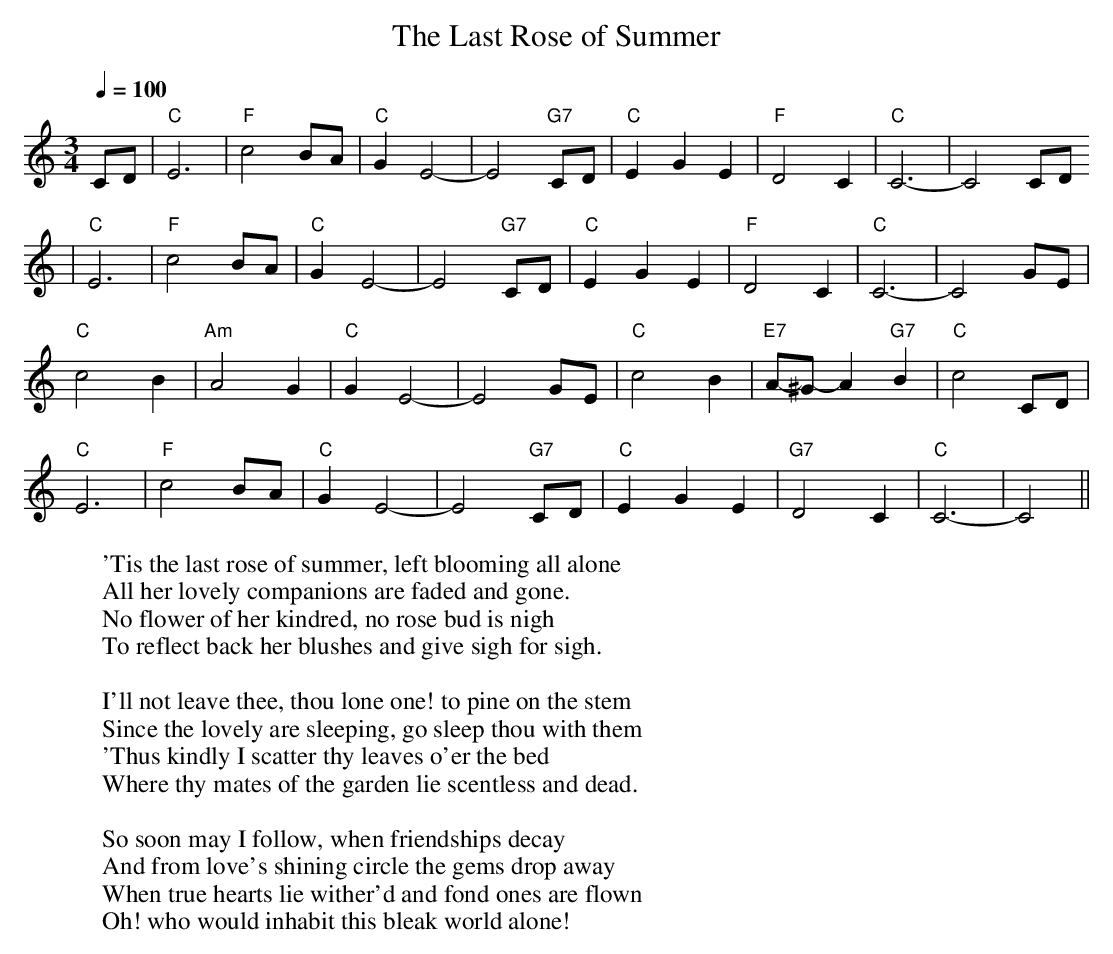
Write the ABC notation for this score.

X:1
T:Last Rose of Summer, The
M:3/4
L:1/8
Q:1/4=100
W:'Tis the last rose of summer, left blooming all alone
W:All her lovely companions are faded and gone.
W:No flower of her kindred, no rose bud is nigh
W:To reflect back her blushes and give sigh for sigh.
W:
W:I'll not leave thee, thou lone one! to pine on the stem
W:Since the lovely are sleeping, go sleep thou with them
W:'Thus kindly I scatter thy leaves o'er the bed
W:Where thy mates of the garden lie scentless and dead.
W:
W:So soon may I follow, when friendships decay
W:And from love's shining circle the gems drop away
W:When true hearts lie wither'd and fond ones are flown
W:Oh! who would inhabit this bleak world alone!
K:C
CD |"C"E6|"F"c4 B-A|"C"G2 E4-|E4 "G7"C-D|\
"C"E2- G2 E2|"F"D4 C2|"C"C6-|C4 CD
|"C"E6|"F"c4 B-A|"C"G2 E4-|E4 "G7"C-D|\
"C"E2- G2- E2|"F"D4 C2|"C"C6-|C4 G-E|
"C"c4 B2|"Am"A4 G2|"C"G2 E4-|E4 G-E|\
"C"c4- B2|"E7"A-^G- A2 "G7"B2|"C"c4 CD|
"C"E6|"F"c4 B-A|"C"G2 E4-|E4 "G7"C-D|\
"C"E2- G2- E2|"G7"D4 C2|"C"C6-|C4 ||
